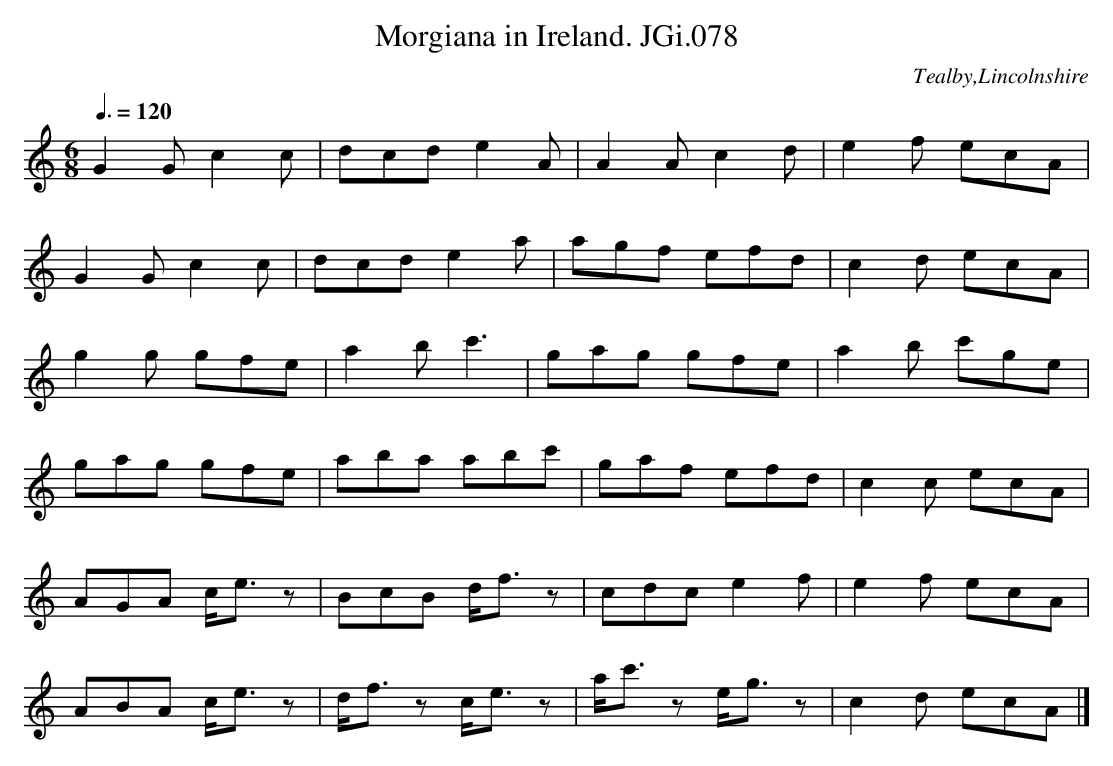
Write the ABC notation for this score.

X:1
T:Morgiana in Ireland. JGi.078
L:1/8
M:6/8
O:Tealby,Lincolnshire
Q:3/8=120
K:C
G2Gc2c|dcde2A|A2Ac2d|e2f ecA|
G2Gc2c|dcde2a|agf efd|c2d ecA|
g2g gfe|a2bc'3|gag gfe|a2b c'ge|
gag gfe|aba abc'|gaf efd|c2c ecA|
AGA c<ez|BcB d<fz|cdce2f|e2f ecA|
ABA c<ez|d<f zc<ez|a<c' ze<gz|c2d ecA|]
